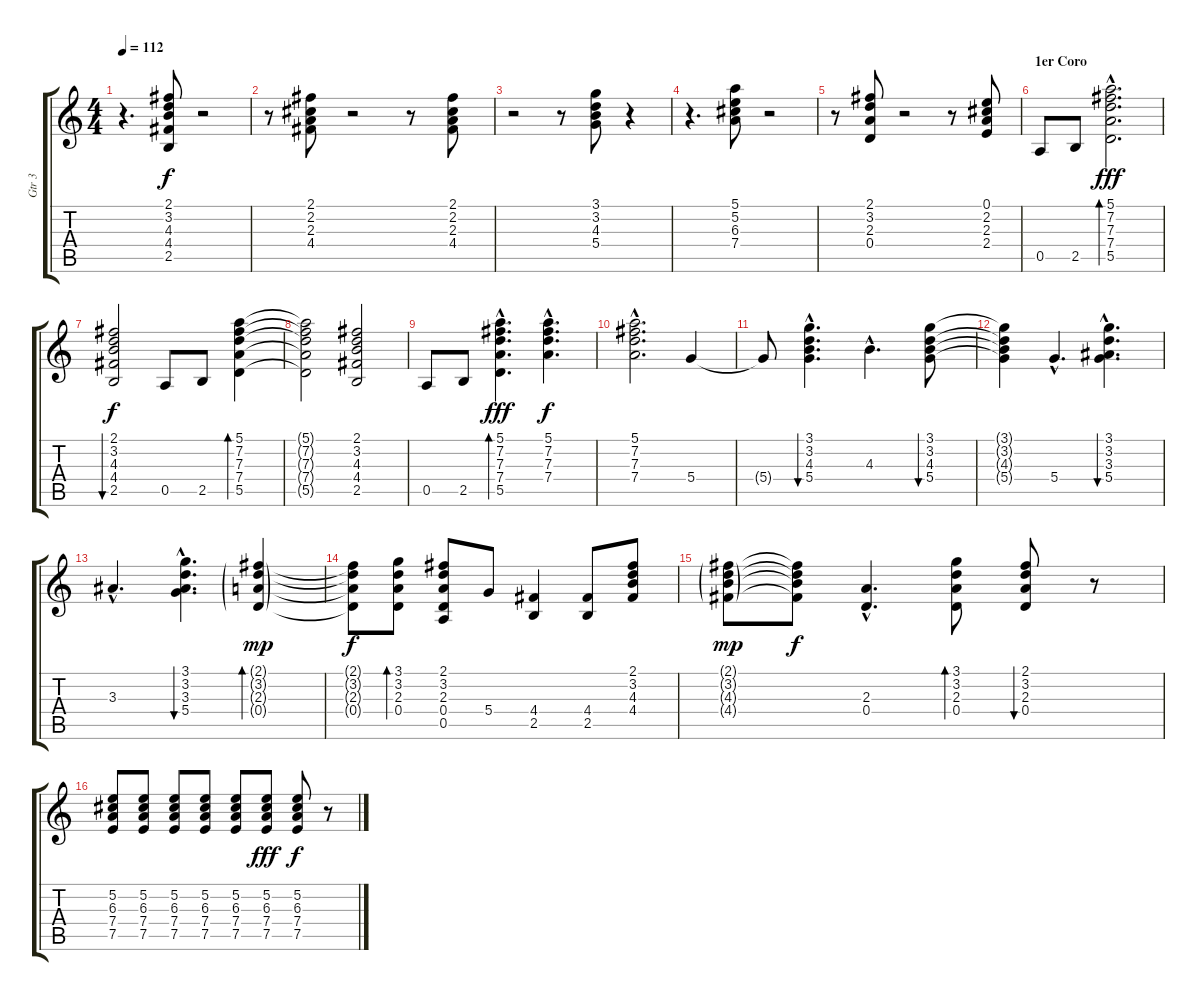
\track ("Gtr 3" "Gtr 3") {instrument electricguitarclean}
\staff {score tabs}
\tuning (E4 B3 G3 D3 A2 E2) {hide}
\ts (4 4)
\tempo 112
\clef g2
\ks c
r.4{d dy f} (2.1 3.2 4.3 4.4 2.5).8 r.2 |
r.8 (2.1 2.2 2.3 4.4).8 r.2 r.8 (2.1 2.2 2.3 4.4).8 |
r.2 r.8 (3.1 3.2 4.3 5.4).8 r.4 |
r.4{d} (5.1 5.2 6.3 7.4).8 r.2 |
r.8 (2.1 3.2 2.3 0.4).8 r.2 r.8 (0.1 2.2 2.3 2.4).8 |
\section ("" "1er Coro")
0.5.8 2.5.8 (5.1{hac} 7.2{hac} 7.3{hac} 7.4{hac} 5.5{hac}).2{d bd 30 dy fff} |
(2.1 3.2 4.3 4.4 2.5).2{bu 30 dy f} 0.5.8 2.5.8 (5.1 7.2 7.3 7.4 5.5).4{bd 30} |
(5.1{t} 7.2{t} 7.3{t} 7.4{t} 5.5{t}).2 (2.1 3.2 4.3 4.4 2.5).2 |
0.5.8 2.5.8 (5.1{hac} 7.2{hac} 7.3{hac} 7.4{hac} 5.5{hac}).4{d bd 30 dy fff} (5.1{hac} 7.2{hac} 7.3{hac} 7.4{hac}).4{d dy f} |
(5.1{hac} 7.2{hac} 7.3{hac} 7.4{hac}).2{d} 5.4.4 |
5.4{t}.8 (3.1{hac} 3.2{hac} 4.3{hac} 5.4{hac}).4{d bu 30} 4.3{hac}.4{d} (3.1 3.2 4.3 5.4).8{bu 30} |
(3.1{t} 3.2{t} 4.3{t} 5.4{t}).4 5.4{hac}.4{d} (3.1{hac} 3.2{hac} 3.3{hac} 5.4{hac}).4{d bu 30} |
3.3{hac}.4{d} (3.1{hac} 3.2{hac} 3.3{hac} 5.4{hac}).4{d bu 30} (2.1{g} 3.2{g} 2.3{g} 0.4{g}).4{bd 30 dy mp} |
(2.1{t} 3.2{t} 2.3{t} 0.4{t}).8{dy f} (3.1 3.2 2.3 0.4).8{bd 30} (2.1 3.2 2.3 0.4 0.5).8 5.4.8 (4.4 2.5).4 (4.4 2.5).8 (2.1 3.2 4.3 4.4).8 |
(2.1{g} 3.2{g} 4.3{g} 4.4{g}).8{dy mp} (2.1{t} 3.2{t} 4.3{t} 4.4{t}).8{dy f} (2.3{hac} 0.4{hac}).4{d} (3.1 3.2 2.3 0.4).8{bd 30} (2.1 3.2 2.3 0.4).8{bu 30} r.8 |
(5.2 6.3 7.4 7.5).8 (5.2 6.3 7.4 7.5).8 (5.2 6.3 7.4 7.5).8 (5.2 6.3 7.4 7.5).8 (5.2 6.3 7.4 7.5).8 (5.2 6.3 7.4 7.5).8{dy fff} (5.2 6.3 7.4 7.5).8{dy f} r.8
